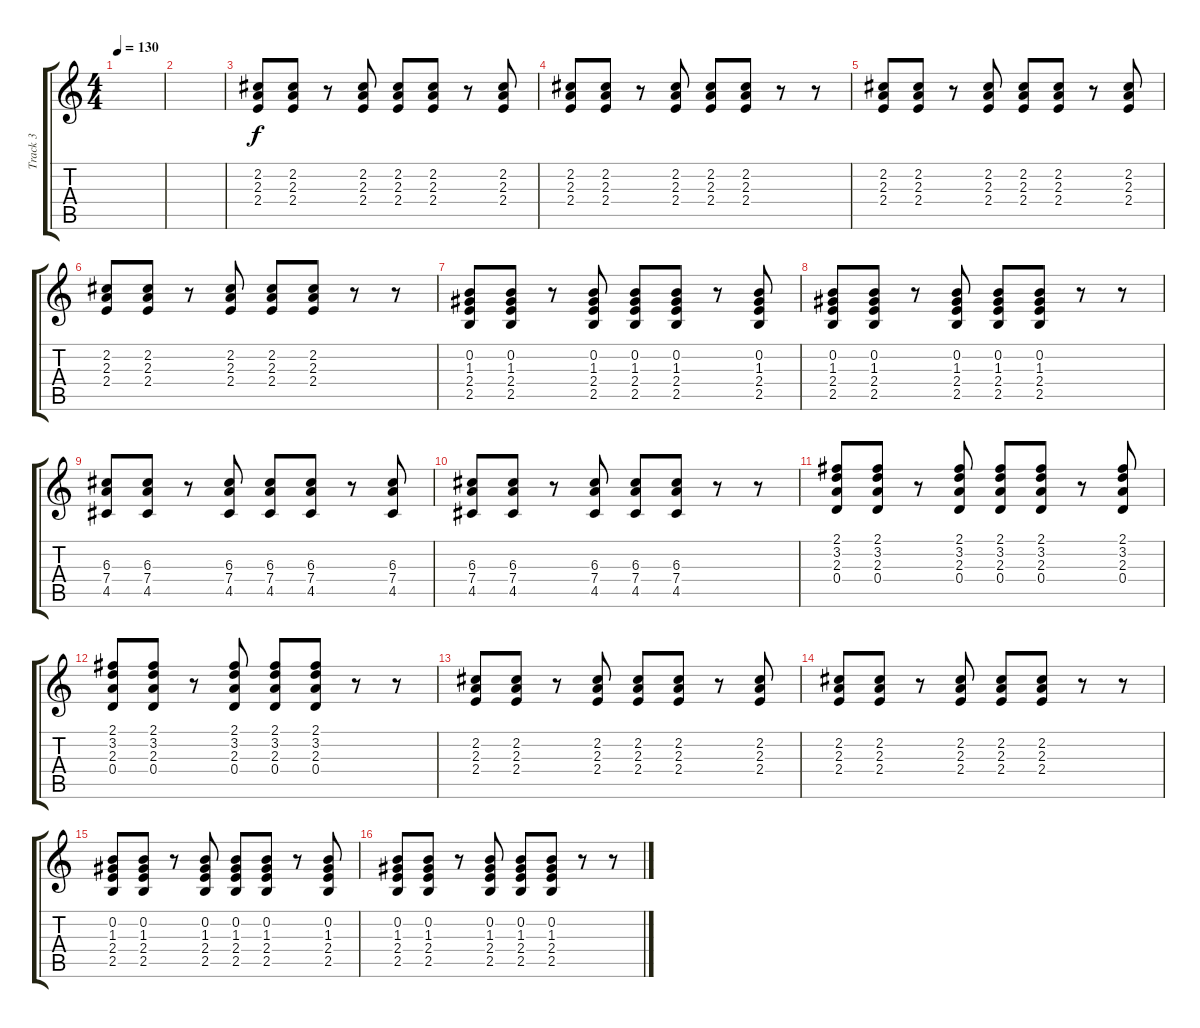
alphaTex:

\track ("Track 3" "Track 3") {instrument acousticguitarsteel bank 70}
\staff {score tabs}
\tuning (E4 B3 G3 D3 A2 E2) {hide}
\ts (4 4)
\tempo 130
\clef g2
\ks c
|
|
(2.2 2.3 2.4).8 (2.2 2.3 2.4).8 r.8 (2.2 2.3 2.4).8 (2.2 2.3 2.4).8 (2.2 2.3 2.4).8 r.8 (2.2 2.3 2.4).8 |
(2.2 2.3 2.4).8 (2.2 2.3 2.4).8 r.8 (2.2 2.3 2.4).8 (2.2 2.3 2.4).8 (2.2 2.3 2.4).8 r.8 r.8 |
(2.2 2.3 2.4).8 (2.2 2.3 2.4).8 r.8 (2.2 2.3 2.4).8 (2.2 2.3 2.4).8 (2.2 2.3 2.4).8 r.8 (2.2 2.3 2.4).8 |
(2.2 2.3 2.4).8 (2.2 2.3 2.4).8 r.8 (2.2 2.3 2.4).8 (2.2 2.3 2.4).8 (2.2 2.3 2.4).8 r.8 r.8 |
(0.2 1.3 2.4 2.5).8 (0.2 1.3 2.4 2.5).8 r.8 (0.2 1.3 2.4 2.5).8 (0.2 1.3 2.4 2.5).8 (0.2 1.3 2.4 2.5).8 r.8 (0.2 1.3 2.4 2.5).8 |
(0.2 1.3 2.4 2.5).8 (0.2 1.3 2.4 2.5).8 r.8 (0.2 1.3 2.4 2.5).8 (0.2 1.3 2.4 2.5).8 (0.2 1.3 2.4 2.5).8 r.8 r.8 |
(6.3 7.4 4.5).8 (6.3 7.4 4.5).8 r.8 (6.3 7.4 4.5).8 (6.3 7.4 4.5).8 (6.3 7.4 4.5).8 r.8 (6.3 7.4 4.5).8 |
(6.3 7.4 4.5).8 (6.3 7.4 4.5).8 r.8 (6.3 7.4 4.5).8 (6.3 7.4 4.5).8 (6.3 7.4 4.5).8 r.8 r.8 |
(2.1 3.2 2.3 0.4).8 (2.1 3.2 2.3 0.4).8 r.8 (2.1 3.2 2.3 0.4).8 (2.1 3.2 2.3 0.4).8 (2.1 3.2 2.3 0.4).8 r.8 (2.1 3.2 2.3 0.4).8 |
(2.1 3.2 2.3 0.4).8 (2.1 3.2 2.3 0.4).8 r.8 (2.1 3.2 2.3 0.4).8 (2.1 3.2 2.3 0.4).8 (2.1 3.2 2.3 0.4).8 r.8 r.8 |
(2.2 2.3 2.4).8 (2.2 2.3 2.4).8 r.8 (2.2 2.3 2.4).8 (2.2 2.3 2.4).8 (2.2 2.3 2.4).8 r.8 (2.2 2.3 2.4).8 |
(2.2 2.3 2.4).8 (2.2 2.3 2.4).8 r.8 (2.2 2.3 2.4).8 (2.2 2.3 2.4).8 (2.2 2.3 2.4).8 r.8 r.8 |
(0.2 1.3 2.4 2.5).8 (0.2 1.3 2.4 2.5).8 r.8 (0.2 1.3 2.4 2.5).8 (0.2 1.3 2.4 2.5).8 (0.2 1.3 2.4 2.5).8 r.8 (0.2 1.3 2.4 2.5).8 |
(0.2 1.3 2.4 2.5).8 (0.2 1.3 2.4 2.5).8 r.8 (0.2 1.3 2.4 2.5).8 (0.2 1.3 2.4 2.5).8 (0.2 1.3 2.4 2.5).8 r.8 r.8
